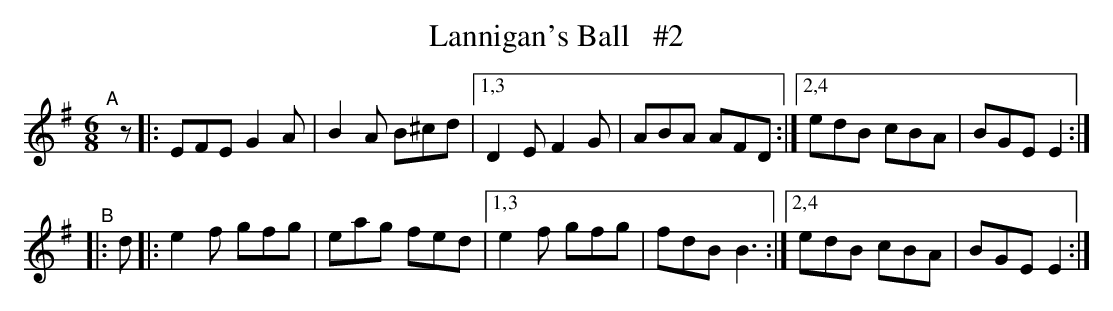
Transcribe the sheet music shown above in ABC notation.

X:1
T: Lannigan's Ball   #2
M: 6/8
L: 1/8
K: Em
"^A"[|]z \
|: EFE G2A | B2A B^cd |[1,3 D2E F2G | ABA AFD \
                     :|[2,4 edB cBA | BGE E2 :|
"^B"|: d \
|: e2f gfg | eag fed |[1,3 e2f gfg | fdB B3 \
                    :|[2,4 edB cBA | BGE E2 :|
